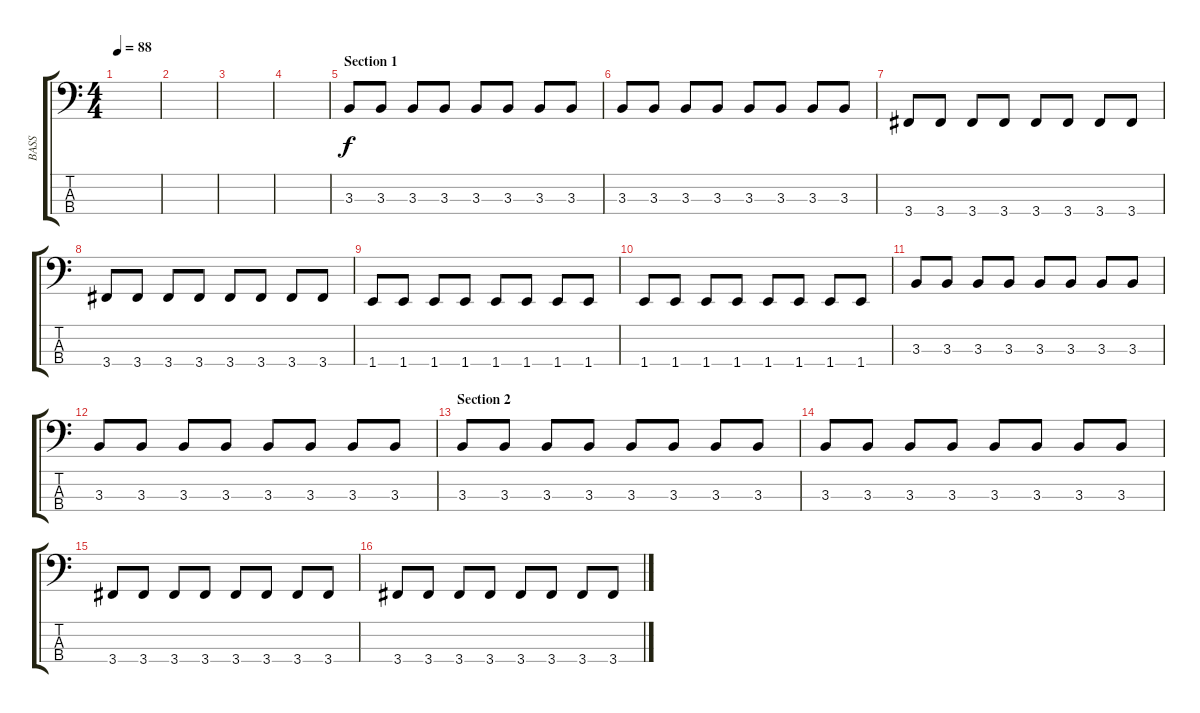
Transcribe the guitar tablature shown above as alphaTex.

\track ("BASS" "BASS") {instrument electricbassfinger}
\staff {score tabs}
\tuning (Gb2 Db2 Ab1 Eb1) {hide}
\ts (4 4)
\tempo 88
\clef f4
\ks c
|
|
|
|
\section ("" "Section 1")
3.3.8 3.3.8 3.3.8 3.3.8 3.3.8 3.3.8 3.3.8 3.3.8 |
3.3.8 3.3.8 3.3.8 3.3.8 3.3.8 3.3.8 3.3.8 3.3.8 |
3.4.8 3.4.8 3.4.8 3.4.8 3.4.8 3.4.8 3.4.8 3.4.8 |
3.4.8 3.4.8 3.4.8 3.4.8 3.4.8 3.4.8 3.4.8 3.4.8 |
1.4.8 1.4.8 1.4.8 1.4.8 1.4.8 1.4.8 1.4.8 1.4.8 |
1.4.8 1.4.8 1.4.8 1.4.8 1.4.8 1.4.8 1.4.8 1.4.8 |
3.3.8 3.3.8 3.3.8 3.3.8 3.3.8 3.3.8 3.3.8 3.3.8 |
3.3.8 3.3.8 3.3.8 3.3.8 3.3.8 3.3.8 3.3.8 3.3.8 |
\section ("" "Section 2")
3.3.8 3.3.8 3.3.8 3.3.8 3.3.8 3.3.8 3.3.8 3.3.8 |
3.3.8 3.3.8 3.3.8 3.3.8 3.3.8 3.3.8 3.3.8 3.3.8 |
3.4.8 3.4.8 3.4.8 3.4.8 3.4.8 3.4.8 3.4.8 3.4.8 |
3.4.8 3.4.8 3.4.8 3.4.8 3.4.8 3.4.8 3.4.8 3.4.8
